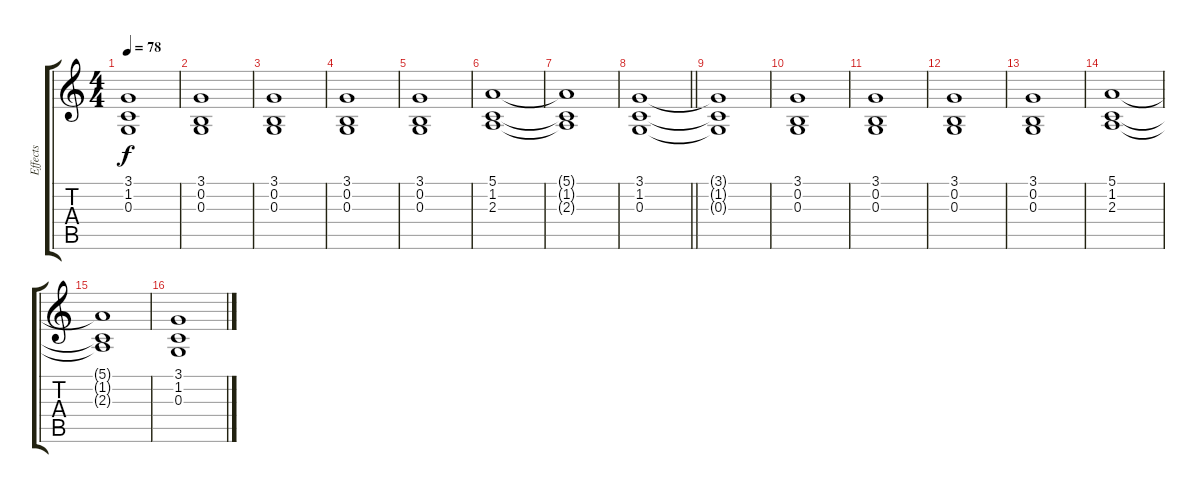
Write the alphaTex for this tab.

\track ("Effects" "Effects") {instrument pad2warm}
\staff {score tabs}
\tuning (E4 B3 G3 D3 A2 E2) {hide}
\ts (4 4)
\tempo 78
\clef g2
\ks c
(3.1{t} 1.2{t} 0.3{t}).1{dy f} |
(3.1 0.2 0.3).1 |
(3.1 0.2 0.3).1 |
(3.1 0.2 0.3).1 |
(3.1 0.2 0.3).1 |
(5.1 1.2 2.3).1 |
(5.1{t} 1.2{t} 2.3{t}).1 |
\barLineRight lightlight
(3.1 1.2 0.3).1 |
(3.1{t} 1.2{t} 0.3{t}).1 |
(3.1 0.2 0.3).1 |
(3.1 0.2 0.3).1 |
(3.1 0.2 0.3).1 |
(3.1 0.2 0.3).1 |
(5.1 1.2 2.3).1 |
(5.1{t} 1.2{t} 2.3{t}).1 |
(3.1 1.2 0.3).1
